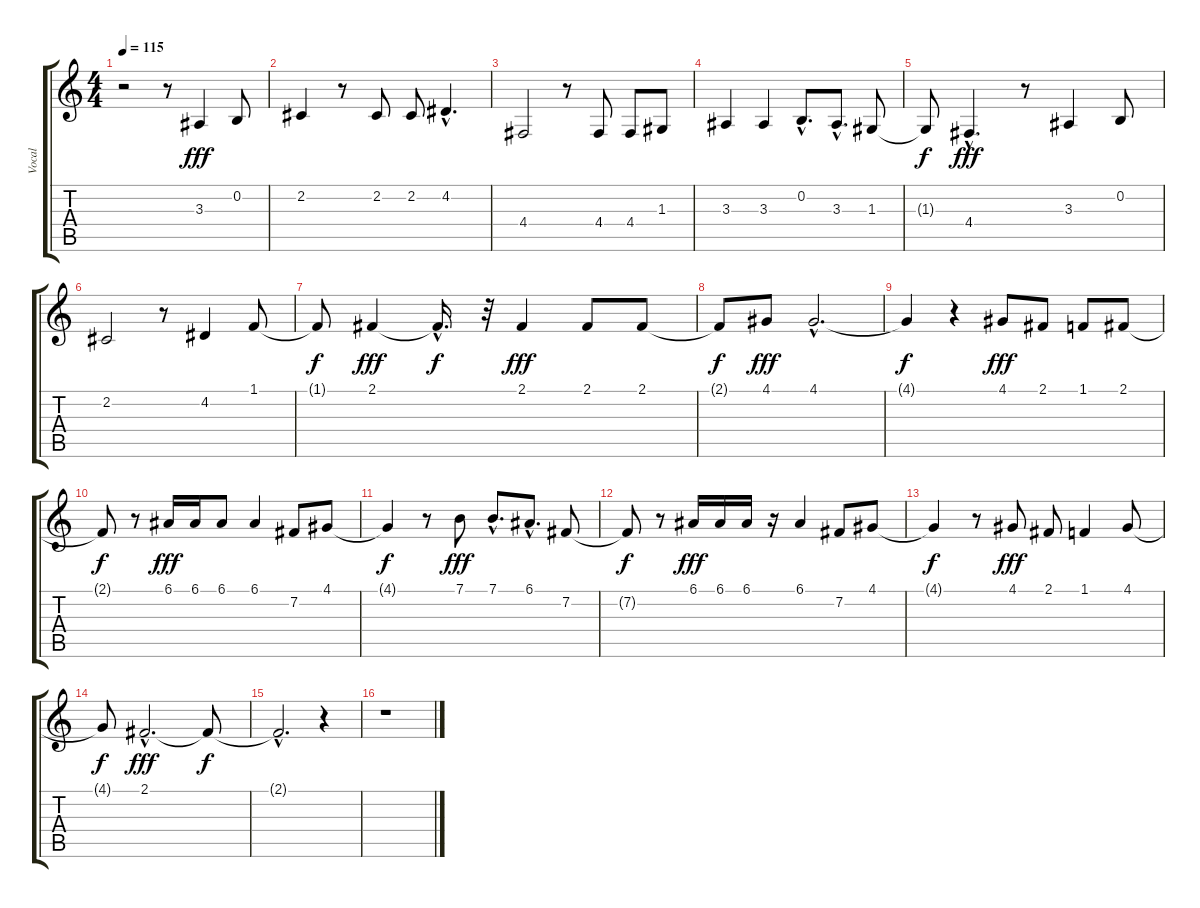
\track ("Vocal" "Vocal") {instrument flute}
\staff {score tabs}
\tuning (E4 B3 G3 D3 A2 E2) {hide}
\ts (4 4)
\tempo 115
\clef g2
\ks c
r.2{dy f} r.8 3.3.4{dy fff} 0.2.8 |
2.2.4 r.8 2.2.8 2.2.8 4.2{hac}.4{d} |
4.4.2 r.8 4.4.8 4.4.8 1.3.8 |
3.3.4 3.3.4 0.2{hac}.8{d} 3.3{hac}.8{d} 1.3.8 |
1.3{t}.8{dy f} 4.4{hac}.4{d dy fff} r.8 3.3.4 0.2.8 |
2.2.2 r.8 4.2.4 1.1.8 |
1.1{t}.8{dy f} 2.1.4{dy fff} 2.1{hac t}.16{d dy f} r.32 2.1.4{dy fff} 2.1.8 2.1.8 |
2.1{t}.8{dy f} 4.1.8{dy fff} 4.1{hac}.2{d} |
4.1{t}.4{dy f} r.4 4.1.8{dy fff} 2.1.8 1.1.8 2.1.8 |
2.1{t}.8{dy f} r.8 6.1.16{dy fff} 6.1.16 6.1.8 6.1.4 7.2.8 4.1.8 |
4.1{t}.4{dy f} r.8 7.1.8{dy fff} 7.1{hac}.8{d} 6.1{hac}.8{d} 7.2.8 |
7.2{t}.8{dy f} r.8 6.1.16{dy fff} 6.1.16 6.1.16 r.16 6.1.4 7.2.8 4.1.8 |
4.1{t}.4{dy f} r.8 4.1.8{dy fff} 2.1.8 1.1.4 4.1.8 |
4.1{t}.8{dy f} 2.1{hac}.2{d dy fff} 2.1{t}.8{dy f} |
2.1{hac t}.2{d} r.4 |
r.1
